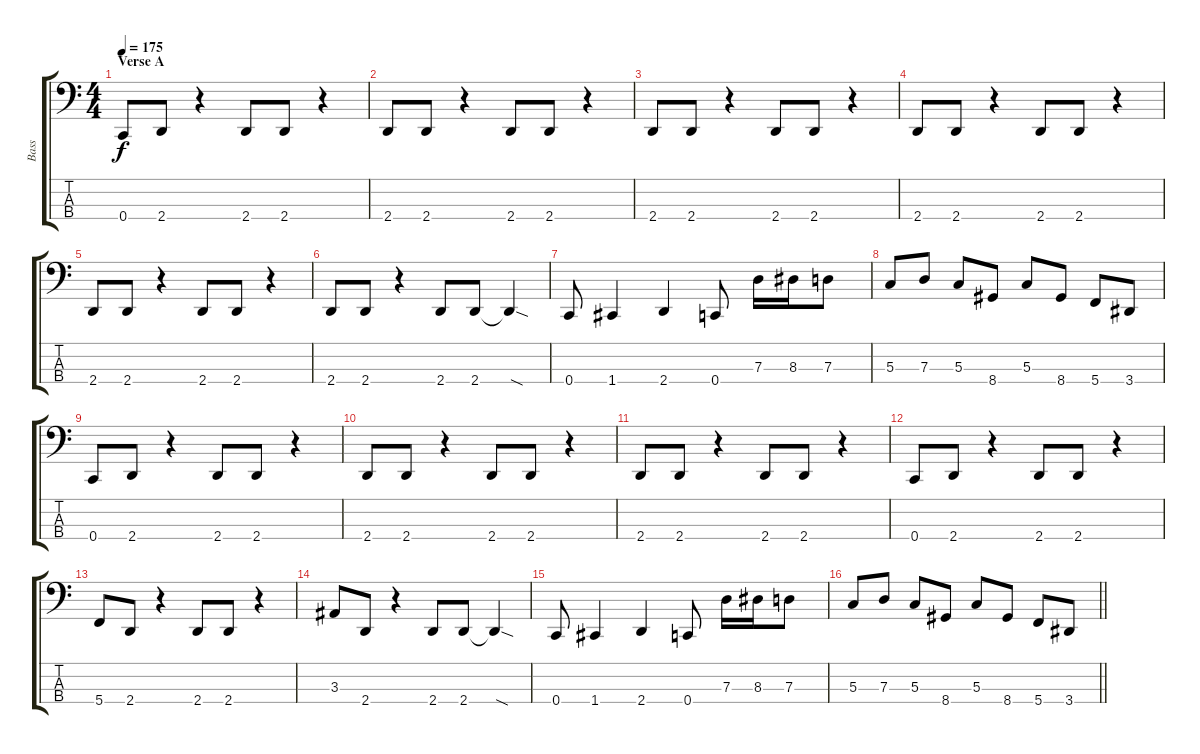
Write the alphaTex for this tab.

\track ("Bass" "Bass") {instrument electricbassfinger}
\staff {score tabs}
\tuning (F2 C2 G1 C1) {hide}
\ts (4 4)
\section ("" "Verse A")
\tempo 175
\clef f4
\ks c
0.4.8{dy f} 2.4.8 r.4 2.4.8 2.4.8 r.4 |
2.4.8 2.4.8 r.4 2.4.8 2.4.8 r.4 |
2.4.8 2.4.8 r.4 2.4.8 2.4.8 r.4 |
2.4.8 2.4.8 r.4 2.4.8 2.4.8 r.4 |
2.4.8 2.4.8 r.4 2.4.8 2.4.8 r.4 |
2.4.8 2.4.8 r.4 2.4.8 2.4.8 2.4{sod t}.4 |
0.4.8 1.4.4 2.4.4 0.4.8 7.3.16 8.3.16 7.3.8 |
5.3.8 7.3.8 5.3.8 8.4.8 5.3.8 8.4.8 5.4.8 3.4.8 |
0.4.8 2.4.8 r.4 2.4.8 2.4.8 r.4 |
2.4.8 2.4.8 r.4 2.4.8 2.4.8 r.4 |
2.4.8 2.4.8 r.4 2.4.8 2.4.8 r.4 |
0.4.8 2.4.8 r.4 2.4.8 2.4.8 r.4 |
5.4.8 2.4.8 r.4 2.4.8 2.4.8 r.4 |
3.3.8 2.4.8 r.4 2.4.8 2.4.8 2.4{sod t}.4 |
0.4.8 1.4.4 2.4.4 0.4.8 7.3.16 8.3.16 7.3.8 |
\barLineRight lightlight
5.3.8 7.3.8 5.3.8 8.4.8 5.3.8 8.4.8 5.4.8 3.4.8
